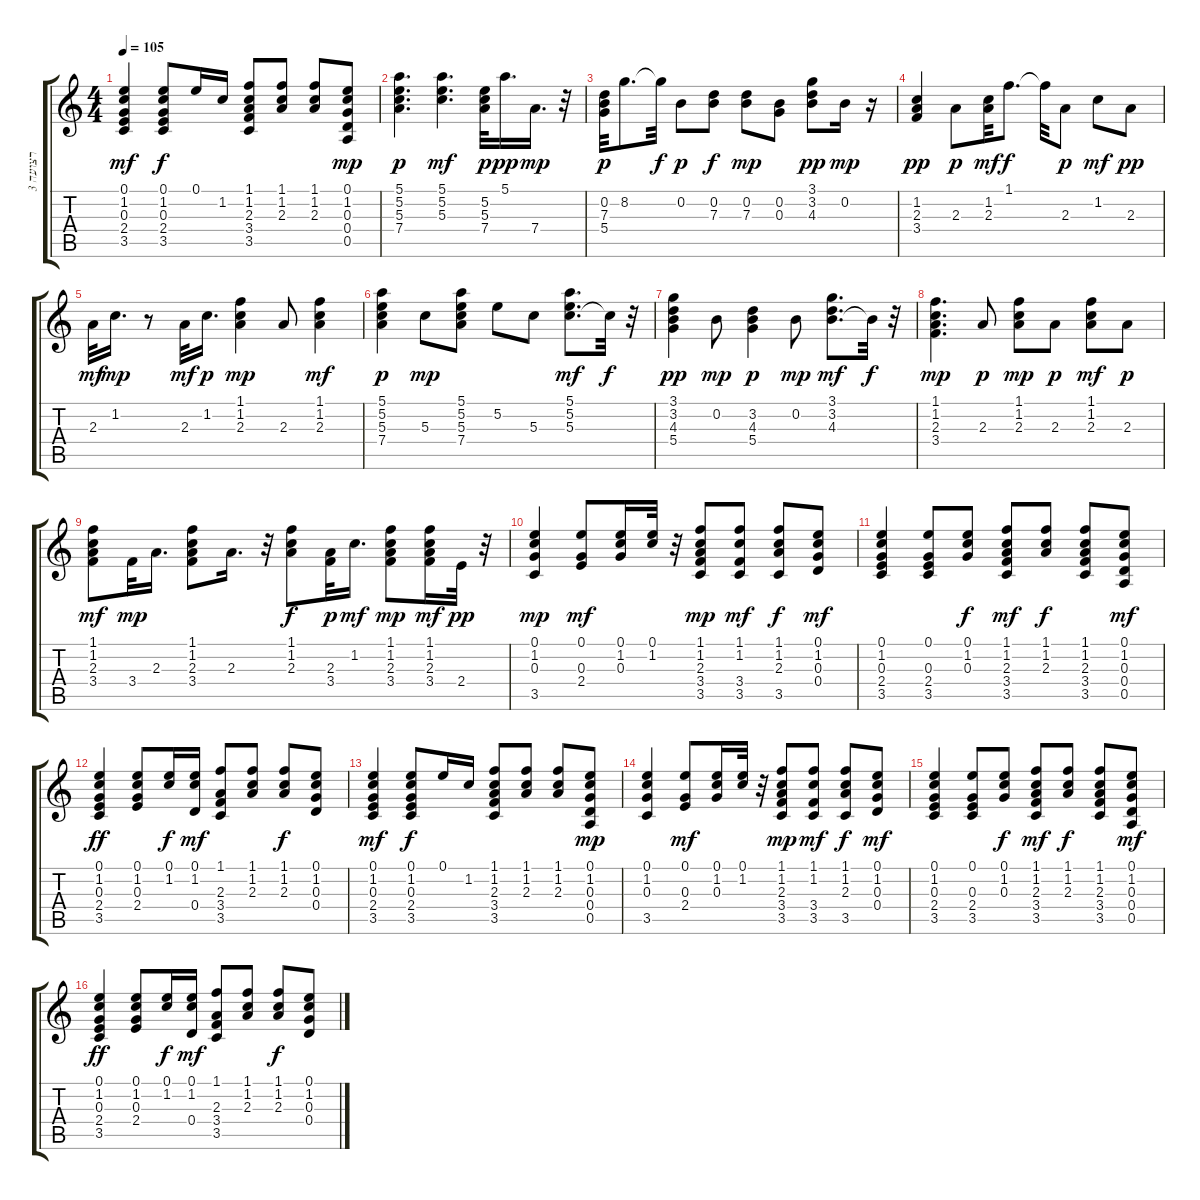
\track ("רצועה 3" "רצועה 3") {instrument acousticguitarsteel}
\staff {score tabs}
\tuning (E4 B3 G3 D3 A2 E2) {hide}
\ts (4 4)
\tempo 105
\clef g2
\ks c
(0.1 1.2 0.3 2.4 3.5).4{dy mf} (0.1 1.2 0.3 2.4 3.5).8{dy f} 0.1.16 1.2.16 (1.1 1.2 2.3 3.4 3.5).8 (1.1 1.2 2.3).8 (1.1 1.2 2.3).8 (0.1 1.2 0.3 0.4 0.5).8{dy mp} |
(5.1 5.2 5.3 7.4).4{d dy p} (5.1 5.2 5.3).4{d dy mf} (5.2 5.3 7.4).32{dy p} 5.1.16{d dy pp} 7.4.16{d dy mp} r.32 |
(0.2 7.3 5.4).32{dy p} 8.2.8{d} 8.2{t}.32{dy f} 0.2.8{dy p} (0.2 7.3).8{dy f} (0.2 7.3).8{dy mp} (0.2 0.3).8 (3.1 3.2 4.3).8{dy pp} 0.2.16{dy mp} r.16 |
(1.2 2.3 3.4).4{dy pp} 2.3.8{dy p} (1.2 2.3).32{dy mf} 1.1.8{d dy f} 1.1{t}.32 2.3.8{dy p} 1.2.8{dy mf} 2.3.8{dy pp} |
2.3.32{dy mf} 1.2.16{d dy mp} r.8 2.3.32{dy mf} 1.2.16{d dy p} (1.1 1.2 2.3).4{dy mp} 2.3.8 (1.1 1.2 2.3).4{dy mf} |
(5.1 5.2 5.3 7.4).4{dy p} 5.3.8{dy mp} (5.1 5.2 5.3 7.4).8 5.2.8 5.3.8 (5.1 5.2 5.3).8{d dy mf} 5.3{t}.32{dy f} r.32 |
(3.1 3.2 4.3 5.4).4{dy pp} 0.2.8{dy mp} (3.2 4.3 5.4).4{dy p} 0.2.8{dy mp} (3.1 3.2 4.3).8{d dy mf} 4.3{t}.32{dy f} r.32 |
(1.1 1.2 2.3 3.4).4{d dy mp} 2.3.8{dy p} (1.1 1.2 2.3).8{dy mp} 2.3.8{dy p} (1.1 1.2 2.3).8{dy mf} 2.3.8{dy p} |
(1.1 1.2 2.3 3.4).8{dy mf} 3.4.32{dy mp} 2.3.16{d} (1.1 1.2 2.3 3.4).8 2.3.16{d} r.32 (1.1 1.2 2.3).8{dy f} (2.3 3.4).32{dy p} 1.2.16{d dy mf} (1.1 1.2 2.3 3.4).8{dy mp} (1.1 1.2 2.3 3.4).16{dy mf} 2.4.32{dy pp} r.32 |
(0.1 1.2 0.3 3.5).4{dy mp} (0.1 0.3 2.4).8{dy mf} (0.1 1.2 0.3).16 (0.1 1.2).32 r.32 (1.1 1.2 2.3 3.4 3.5).8{dy mp} (1.1 1.2 3.4 3.5).8{dy mf} (1.1 1.2 2.3 3.5).8{dy f} (0.1 1.2 0.3 0.4).8{dy mf} |
(0.1 1.2 0.3 2.4 3.5).4 (0.1 0.3 2.4 3.5).8 (0.1 1.2 0.3).8{dy f} (1.1 1.2 2.3 3.4 3.5).8{dy mf} (1.1 1.2 2.3).8{dy f} (1.1 1.2 2.3 3.4 3.5).8 (0.1 1.2 0.3 0.4 0.5).8{dy mf} |
(0.1 1.2 0.3 2.4 3.5).4{dy ff} (0.1 1.2 0.3 2.4).8 (0.1 1.2).16{dy f} (0.1 1.2 0.4).16{dy mf} (1.1 2.3 3.4 3.5).8 (1.1 1.2 2.3).8 (1.1 1.2 2.3).8{dy f} (0.1 1.2 0.3 0.4).8 |
(0.1 1.2 0.3 2.4 3.5).4{dy mf} (0.1 1.2 0.3 2.4 3.5).8{dy f} 0.1.16 1.2.16 (1.1 1.2 2.3 3.4 3.5).8 (1.1 1.2 2.3).8 (1.1 1.2 2.3).8 (0.1 1.2 0.3 0.4 0.5).8{dy mp} |
(0.1 1.2 0.3 3.5).4 (0.1 0.3 2.4).8{dy mf} (0.1 1.2 0.3).16 (0.1 1.2).32 r.32 (1.1 1.2 2.3 3.4 3.5).8{dy mp} (1.1 1.2 3.4 3.5).8{dy mf} (1.1 1.2 2.3 3.5).8{dy f} (0.1 1.2 0.3 0.4).8{dy mf} |
(0.1 1.2 0.3 2.4 3.5).4 (0.1 0.3 2.4 3.5).8 (0.1 1.2 0.3).8{dy f} (1.1 1.2 2.3 3.4 3.5).8{dy mf} (1.1 1.2 2.3).8{dy f} (1.1 1.2 2.3 3.4 3.5).8 (0.1 1.2 0.3 0.4 0.5).8{dy mf} |
(0.1 1.2 0.3 2.4 3.5).4{dy ff} (0.1 1.2 0.3 2.4).8 (0.1 1.2).16{dy f} (0.1 1.2 0.4).16{dy mf} (1.1 2.3 3.4 3.5).8 (1.1 1.2 2.3).8 (1.1 1.2 2.3).8{dy f} (0.1 1.2 0.3 0.4).8
